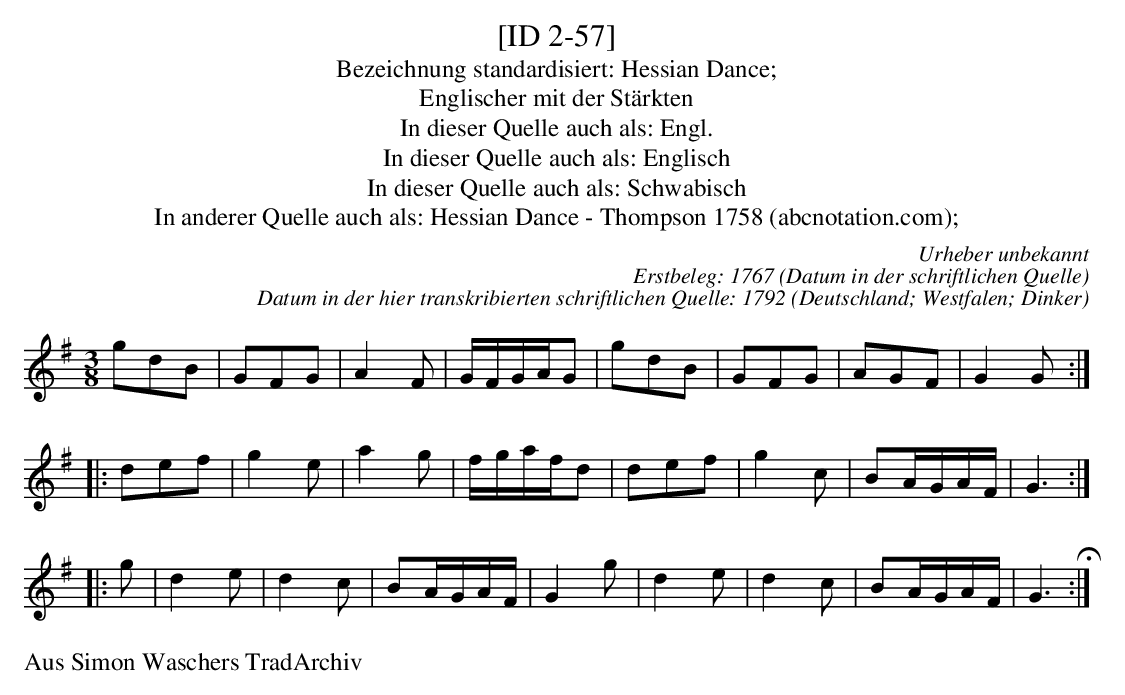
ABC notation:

X:1
T:[ID 2-57]
T:Bezeichnung standardisiert: Hessian Dance;
T:Englischer mit der St\"arkten
T:In dieser Quelle auch als: Engl.
T:In dieser Quelle auch als: Englisch
T:In dieser Quelle auch als: Schwabisch
T:In anderer Quelle auch als: Hessian Dance - Thompson 1758 (abcnotation.com);
C:Urheber unbekannt
C:Erstbeleg: 1767 (Datum in der schriftlichen Quelle)
C:Datum in der hier transkribierten schriftlichen Quelle: 1792
O:Deutschland; Westfalen; Dinker
L:1/16
M:3/8
K:G
g2d2B2 | G2F2G2 | A4F2 | GFGAG2 | g2d2B2 | G2F2G2 | A2G2F2 | G4G2 ::
d2e2f2 | g4e2 | a4g2 | fgafd2 | d2e2f2 | g4c2 | B2AGAF | G6 ::
g2 |\ %auftakt
d4e2 | d4c2 | B2AGAF | G4g2 | d4e2 | d4c2 | B2AGAF | G6 H:|
